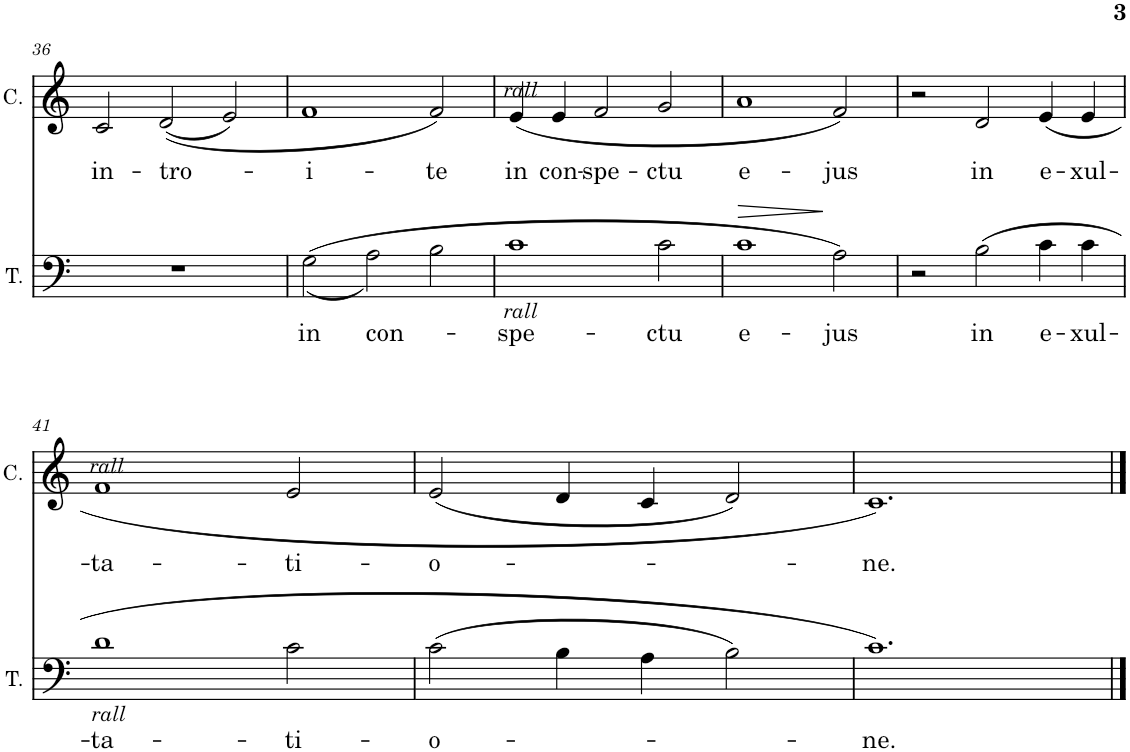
**kern	**text	**dynam	**kern	**text
*part2	*part2	*part2	*part1	*part1
*staff2	*staff2	*staff2	*staff1	*staff1
*I"Tenor	*	*	*I"Contralto	*
*I'T.	*	*	*I'C.	*
!!LO:PB:g=z
*clefF4	*	*	*clefG2	*
*k[]	*	*	*k[]	*
*M3/2	*	*	*M3/2	*
=36	=36	=36	=36	=36
!	!	!	!	!LO:LY:b
1.r	.	.	2c/	in-
!	!	!	!	!LO:LY:b
.	.	.	((2d/	-tro-
.	.	.	2e/)	.
=37	=37	=37	=37	=37
!	!LO:LY:b	!	!	!LO:LY:b
(<(2G\	in	.	1f	-i-
!	!LO:LY:b	!	!	!
2A\)	con-	.	.	.
!	!	!	!	!LO:LY:b
2B\	.	.	2f/)	-te
=38	=38	=38	=38	=38
!	!	!	!LO:TX:b:i:t=rall	!
!LO:TX:b:i:t=rall	!	!	!	!
!	!LO:LY:b	!	!	!LO:LY:b
1c	-spe-	.	(4e/	in
!	!	!	!	!LO:LY:b
.	.	.	4e/	con-
!	!	!	!	!LO:LY:b
.	.	.	2f/	-spe-
!	!LO:LY:b	!	!	!LO:LY:b
2c\	-ctu	.	2g/	-ctu
=39	=39	=39	=39	=39
!	!LO:LY:b	!LO:HP:b	!	!LO:LY:b
1c	e-	>	1a	e-
!	!LO:LY:b	!	!	!LO:LY:b
2A\)	-jus	]	2f/)	-jus
=40	=40	=40	=40	=40
2r	.	.	2r	.
!	!LO:LY:b	!	!	!LO:LY:b
(2B\	in	.	2d/	in
!	!LO:LY:b	!	!	!LO:LY:b
4c\	e-	.	(4e/	e-
!	!LO:LY:b	!	!	!LO:LY:b
4c\	-xul-	.	4e/	-xul-
!!LO:LB:g=z
=41	=41	=41	=41	=41
!	!	!	!LO:TX:b:i:t=rall	!
!LO:TX:b:i:t=rall	!	!	!	!
!	!LO:LY:b	!	!	!LO:LY:b
1d	-ta-	.	1f	-ta-
!	!LO:LY:b	!	!	!LO:LY:b
2c\	-ti-	.	2e/	-ti-
=42	=42	=42	=42	=42
!	!LO:LY:b	!	!	!LO:LY:b
(2c\	-o-	.	(2e/	-o-
4B\	.	.	4d/	.
4A\	.	.	4c/	.
2B\)	.	.	2d/)	.
=43	=43	=43	=43	=43
!	!LO:LY:b	!	!	!LO:LY:b
1.c)	-ne.	.	1.c)	-ne.
==	==	==	==	==
*-	*-	*-	*-	*-
